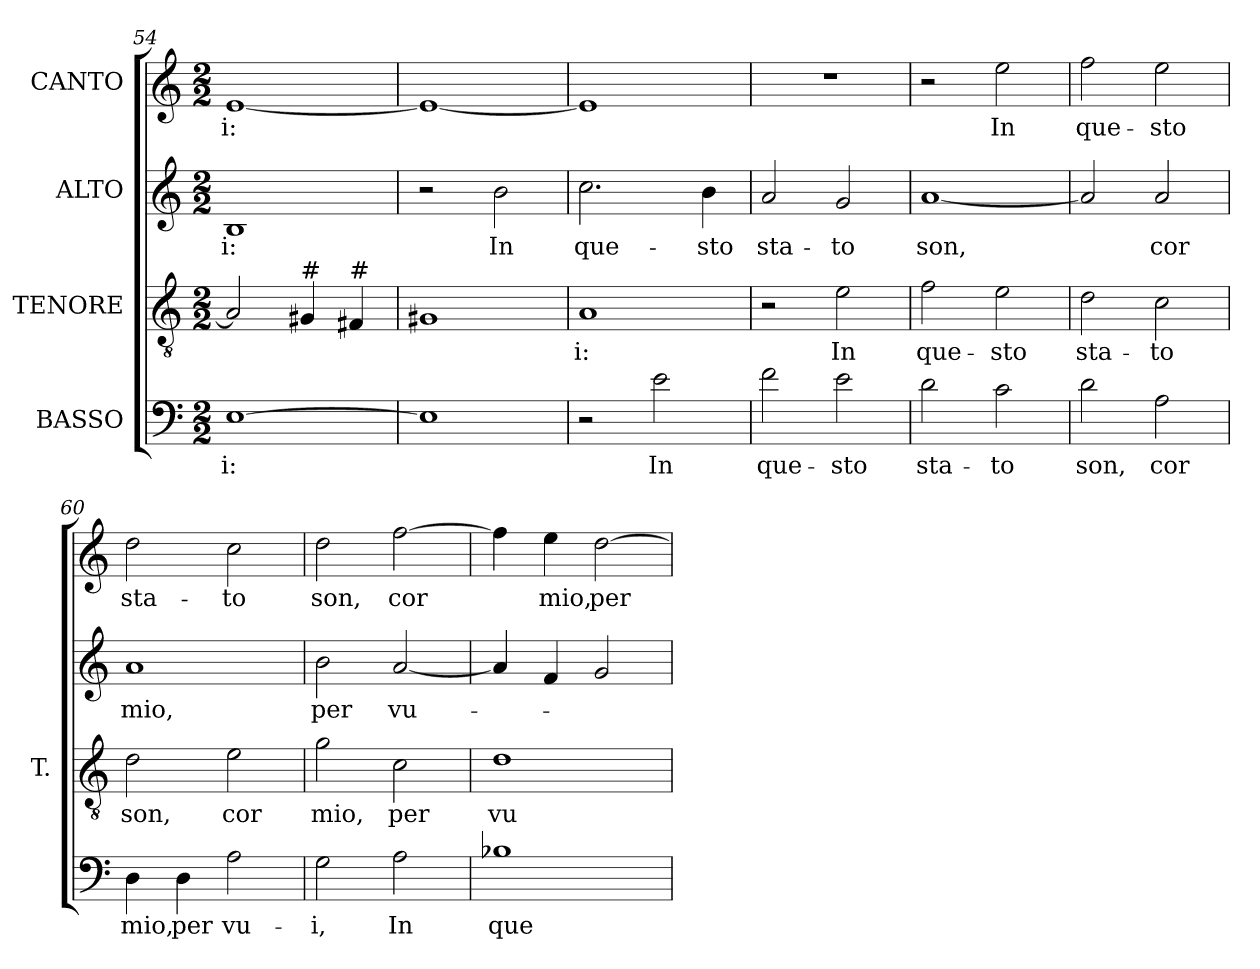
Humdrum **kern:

**kern	**text	**kern	**text	**kern	**text	**kern	**text
*part4	*part4	*part3	*part3	*part2	*part2	*part1	*part1
*staff4	*staff4	*staff3	*staff3	*staff2	*staff2	*staff1	*staff1
*I"BASSO	*	*I"TENORE	*	*I"ALTO	*	*I"CANTO	*
*	*	*I'T.	*	*	*	*	*
*clefF4	*	*clefGv2	*	*clefG2	*	*clefG2	*
*	*	*ITrd7c12	*	*	*	*	*
*k[]	*	*k[]	*	*k[]	*	*k[]	*
*C:	*	*C:	*	*C:	*	*C:	*
*M2/2	*	*M2/2	*	*M2/2	*	*M2/2	*
=54	=54	=54	=54	=54	=54	=54	=54
!	!LO:LY:b:color=#000000	!	!	!	!	!	!
!	!	!	!	!	!LO:LY:b:color=#000000	!	!
!	!	!	!	!	!	!	!LO:LY:b:color=#000000
[>1Ei	-i:	2AAi/]	.	1Bi	-i:	[<1ei	-i:
!	!	!LO:TX:a:t=#	!	!	!	!	!
.	.	4GG#i/	.	.	.	.	.
!	!	!LO:TX:a:t=#	!	!	!	!	!
.	.	4FF#i/	.	.	.	.	.
!!LO:LB:g=z
=55	=55	=55	=55	=55	=55	=55	=55
1Ei]	.	1GG#Xi	.	2r	.	1ei_<	.
!	!	!	!	!	!LO:LY:b:color=#000000	!	!
.	.	.	.	2bi\	In	.	.
=56	=56	=56	=56	=56	=56	=56	=56
!	!	!	!LO:LY:b:color=#000000	!	!	!	!
!	!	!	!	!	!LO:LY:b:color=#000000	!	!
2r	.	1AAi	-i:	2.cci\	que-	1ei]	.
!	!LO:LY:b:color=#000000	!	!	!	!	!	!
2ei\	In	.	.	.	.	.	.
!	!	!	!	!	!LO:LY:b:color=#000000	!	!
.	.	.	.	4bi\	-sto	.	.
=57	=57	=57	=57	=57	=57	=57	=57
!	!LO:LY:b:color=#000000	!	!	!	!	!	!
!	!	!	!	!	!LO:LY:b:color=#000000	!	!
2fi\	que-	2r	.	2ai/	sta-	1r	.
!	!LO:LY:b:color=#000000	!	!	!	!	!	!
!	!	!	!LO:LY:b:color=#000000	!	!	!	!
!	!	!	!	!	!LO:LY:b:color=#000000	!	!
2ei\	-sto	2Ei\	In	2gi/	-to	.	.
=58	=58	=58	=58	=58	=58	=58	=58
!	!LO:LY:b:color=#000000	!	!	!	!	!	!
!	!	!	!LO:LY:b:color=#000000	!	!	!	!
!	!	!	!	!	!LO:LY:b:color=#000000	!	!
2di\	sta-	2Fi\	que-	[<1ai	son,	2r	.
!	!LO:LY:b:color=#000000	!	!	!	!	!	!
!	!	!	!LO:LY:b:color=#000000	!	!	!	!
!	!	!	!	!	!	!	!LO:LY:b:color=#000000
2ci\	-to	2Ei\	-sto	.	.	2eei\	In
=59	=59	=59	=59	=59	=59	=59	=59
!	!LO:LY:b:color=#000000	!	!	!	!	!	!
!	!	!	!LO:LY:b:color=#000000	!	!	!	!
!	!	!	!	!	!	!	!LO:LY:b:color=#000000
2di\	son,	2Di\	sta-	2ai/]	.	2ffi\	que-
!	!LO:LY:b:color=#000000	!	!	!	!	!	!
!	!	!	!LO:LY:b:color=#000000	!	!	!	!
!	!	!	!	!	!LO:LY:b:color=#000000	!	!
!	!	!	!	!	!	!	!LO:LY:b:color=#000000
2Ai\	cor	2Ci\	-to	2ai/	cor	2eei\	-sto
=60	=60	=60	=60	=60	=60	=60	=60
!	!LO:LY:b:color=#000000	!	!	!	!	!	!
!	!	!	!LO:LY:b:color=#000000	!	!	!	!
!	!	!	!	!	!LO:LY:b:color=#000000	!	!
!	!	!	!	!	!	!	!LO:LY:b:color=#000000
4Di\	mio,	2Di\	son,	1ai	mio,	2ddi\	sta-
!	!LO:LY:b:color=#000000	!	!	!	!	!	!
4Di\	per	.	.	.	.	.	.
!	!LO:LY:b:color=#000000	!	!	!	!	!	!
!	!	!	!LO:LY:b:color=#000000	!	!	!	!
!	!	!	!	!	!	!	!LO:LY:b:color=#000000
2Ai\	vu-	2Ei\	cor	.	.	2cci\	-to
=61	=61	=61	=61	=61	=61	=61	=61
!	!LO:LY:b:color=#000000	!	!	!	!	!	!
!	!	!	!LO:LY:b:color=#000000	!	!	!	!
!	!	!	!	!	!LO:LY:b:color=#000000	!	!
!	!	!	!	!	!	!	!LO:LY:b:color=#000000
2Gi\	-i,	2Gi\	mio,	2bi\	per	2ddi\	son,
!	!LO:LY:b:color=#000000	!	!	!	!	!	!
!	!	!	!LO:LY:b:color=#000000	!	!	!	!
!	!	!	!	!	!LO:LY:b:color=#000000	!	!
!	!	!	!	!	!	!	!LO:LY:b:color=#000000
2Ai\	In	2Ci\	per	[<2ai/	vu-	[>2ffi\	cor
=62	=62	=62	=62	=62	=62	=62	=62
!	!LO:LY:b:color=#000000	!	!	!	!	!	!
!	!	!	!LO:LY:b:color=#000000	!	!	!	!
1B-Xi	que-	1Di	vu-	4ai/]	.	4ffi\]	.
!	!	!	!	!	!	!	!LO:LY:b:color=#000000
.	.	.	.	4fi/	.	4eei\	mio,
!	!	!	!	!	!	!	!LO:LY:b:color=#000000
.	.	.	.	2gi/	.	[>2ddi\	per
=	=	=	=	=	=	=	=
*-	*-	*-	*-	*-	*-	*-	*-
